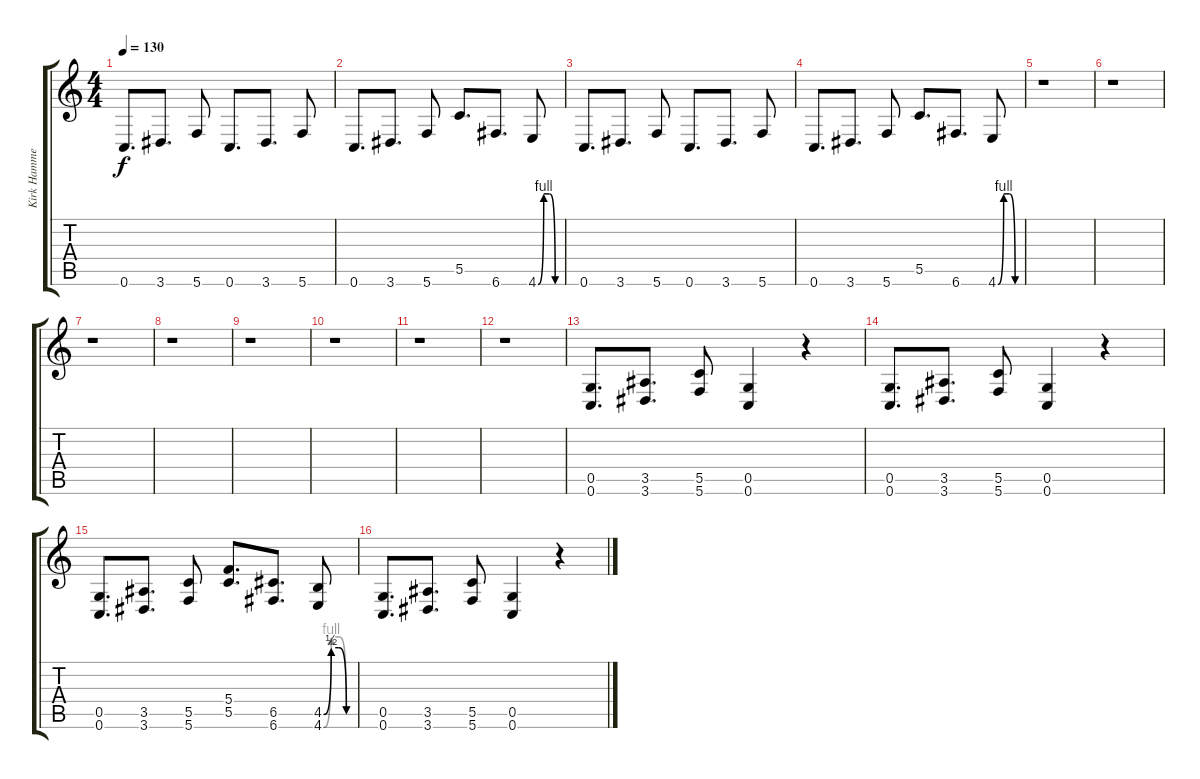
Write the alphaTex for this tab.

\track ("Kirk Hammet" "Kirk Hamme") {instrument overdrivenguitar}
\staff {score tabs}
\tuning (E4 C4 G3 C3 G2 C2) {hide}
\ts (4 4)
\tempo 130
\clef g2
\ks c
0.6.8{d dy f} 3.6.8{d} 5.6.8 0.6.8{d} 3.6.8{d} 5.6.8 |
0.6.8{d} 3.6.8{d} 5.6.8 5.5.8{d} 6.6.8{d} 4.6{be (custom 0 0 15 4 30 4 45 0 60 0)}.8 |
0.6.8{d} 3.6.8{d} 5.6.8 0.6.8{d} 3.6.8{d} 5.6.8 |
0.6.8{d} 3.6.8{d} 5.6.8 5.5.8{d} 6.6.8{d} 4.6{be (custom 0 0 15 4 30 4 45 0 60 0)}.8 |
r.1 |
r.1 |
r.1 |
r.1 |
r.1 |
r.1 |
r.1 |
r.1 |
(0.5 0.6).8{d} (3.5 3.6).8{d} (5.5 5.6).8 (0.5 0.6).4 r.4 |
(0.5 0.6).8{d} (3.5 3.6).8{d} (5.5 5.6).8 (0.5 0.6).4 r.4 |
(0.5 0.6).8{d} (3.5 3.6).8{d} (5.5 5.6).8 (5.4 5.5).8{d} (6.5 6.6).8{d} (4.5{be (custom 0 0 15 2 30 2 45 0 60 0)} 4.6{be (custom 0 0 15 4 30 4 45 0 60 0)}).8 |
(0.5 0.6).8{d} (3.5 3.6).8{d} (5.5 5.6).8 (0.5 0.6).4 r.4
